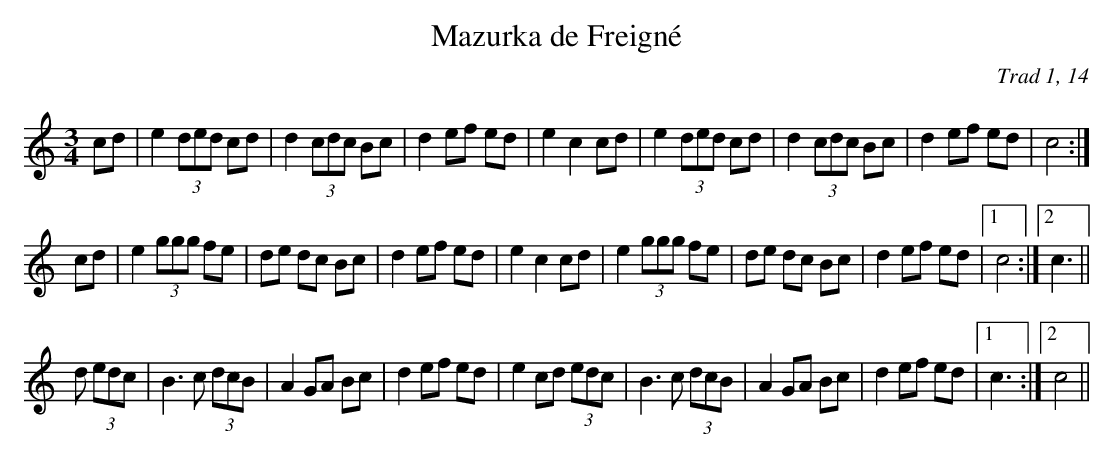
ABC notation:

X:1
T:Mazurka de Freigné
C:Trad 1, 14
M:3/4
L:1/8
K:C
cd|e2 (3ded cd|d2 (3cdc Bc|\
d2 ef ed|e2c2cd|\
e2 (3ded cd|d2 (3cdc Bc|\
d2 ef ed|c4:|
cd|e2 (3ggg fe|de dc Bc|\
d2 ef ed|e2c2 cd|\
e2 (3ggg fe|de dc Bc|\
d2 ef ed|1c4:|2 c3||
d (3edc|B3 c (3dcB|A2 GA Bc|\
d2 ef ed|e2 cd (3edc|\
B3 c (3dcB|A2 GA Bc|\
d2 ef ed|1c3:|2 c4||
